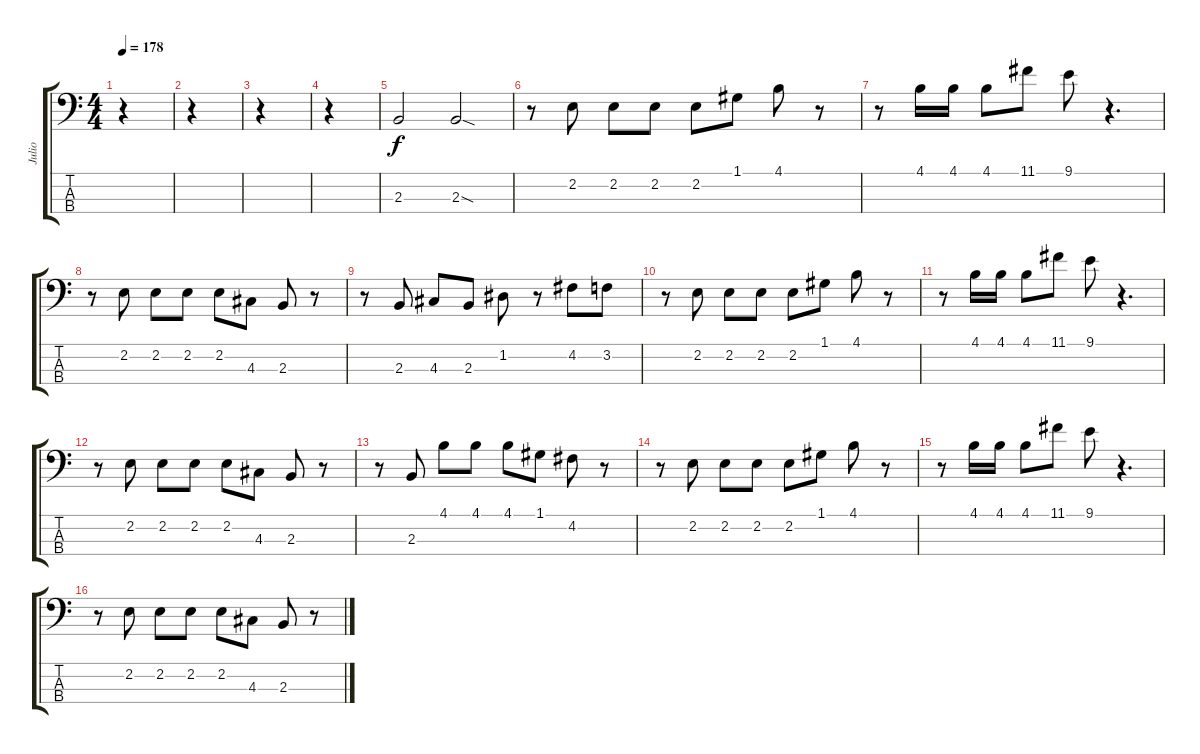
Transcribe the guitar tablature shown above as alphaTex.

\track ("Julio" "Julio") {instrument electricbassfinger}
\staff {score tabs}
\tuning (G2 D2 A1 E1) {hide}
\ts (4 4)
\tempo 178
\clef f4
\ks c
r.4{dy f} |
r.4 |
r.4 |
r.4 |
2.3.2 2.3{sod}.2 |
r.8 2.2.8 2.2.8 2.2.8 2.2.8 1.1.8 4.1.8 r.8 |
r.8 4.1.16 4.1.16 4.1.8 11.1.8 9.1.8 r.4{d} |
r.8 2.2.8 2.2.8 2.2.8 2.2.8 4.3.8 2.3.8 r.8 |
r.8 2.3.8 4.3.8 2.3.8 1.2.8 r.8 4.2.8 3.2.8 |
r.8 2.2.8 2.2.8 2.2.8 2.2.8 1.1.8 4.1.8 r.8 |
r.8 4.1.16 4.1.16 4.1.8 11.1.8 9.1.8 r.4{d} |
r.8 2.2.8 2.2.8 2.2.8 2.2.8 4.3.8 2.3.8 r.8 |
r.8 2.3.8 4.1.8 4.1.8 4.1.8 1.1.8 4.2.8 r.8 |
r.8 2.2.8 2.2.8 2.2.8 2.2.8 1.1.8 4.1.8 r.8 |
r.8 4.1.16 4.1.16 4.1.8 11.1.8 9.1.8 r.4{d} |
r.8 2.2.8 2.2.8 2.2.8 2.2.8 4.3.8 2.3.8 r.8
